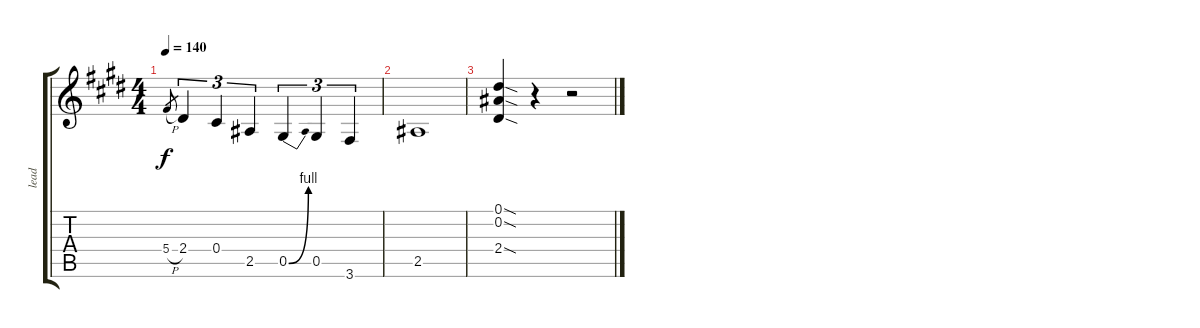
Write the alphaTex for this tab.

\track ("lead" "lead") {instrument overdrivenguitar}
\staff {score tabs}
\tuning (Eb4 Bb3 Gb3 Db3 Ab2 Eb2) {hide}
\ts (4 4)
\tempo 140
\clef g2
\ks e
5.4{h}.8{gr dy f} 2.4.4{tu (3 2)} 0.4.4{tu (3 2)} 2.5.4{tu (3 2)} 0.5{be (bend 0 0 60 4)}.4{tu (3 2)} 0.5.4{tu (3 2)} 3.6.4{tu (3 2)} |
2.5.1 |
(0.1{sod} 0.2{sod} 2.4{sod}).4 r.4 r.2
